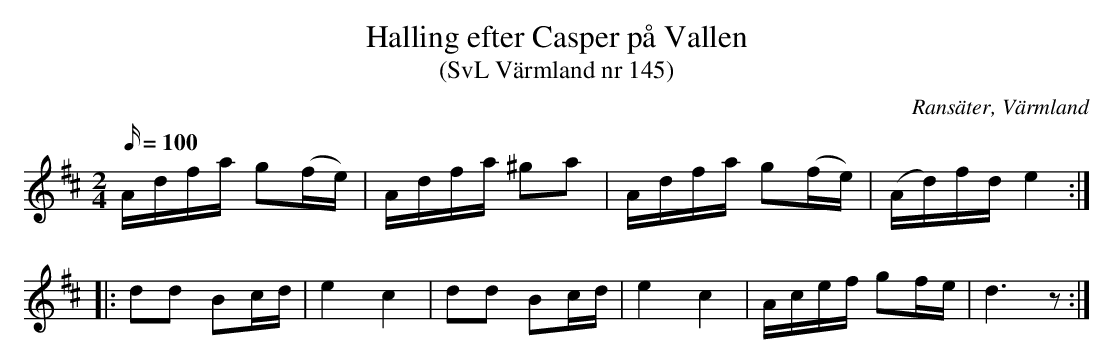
X:1
T:Halling efter Casper på Vallen
T:(SvL Värmland nr 145)
O:Ransäter, Värmland
M:2/4
L:1/16
Q:100
K:D
Adfa g2(fe) | Adfa ^g2a2 | Adfa g2(fe) | (Ad)fd e4 :|
L:1/8
|: dd Bc/d/ | e2 c2 | dd Bc/d/ | e2 c2 | A/c/e/f/ gf/e/ | d3 z :|
